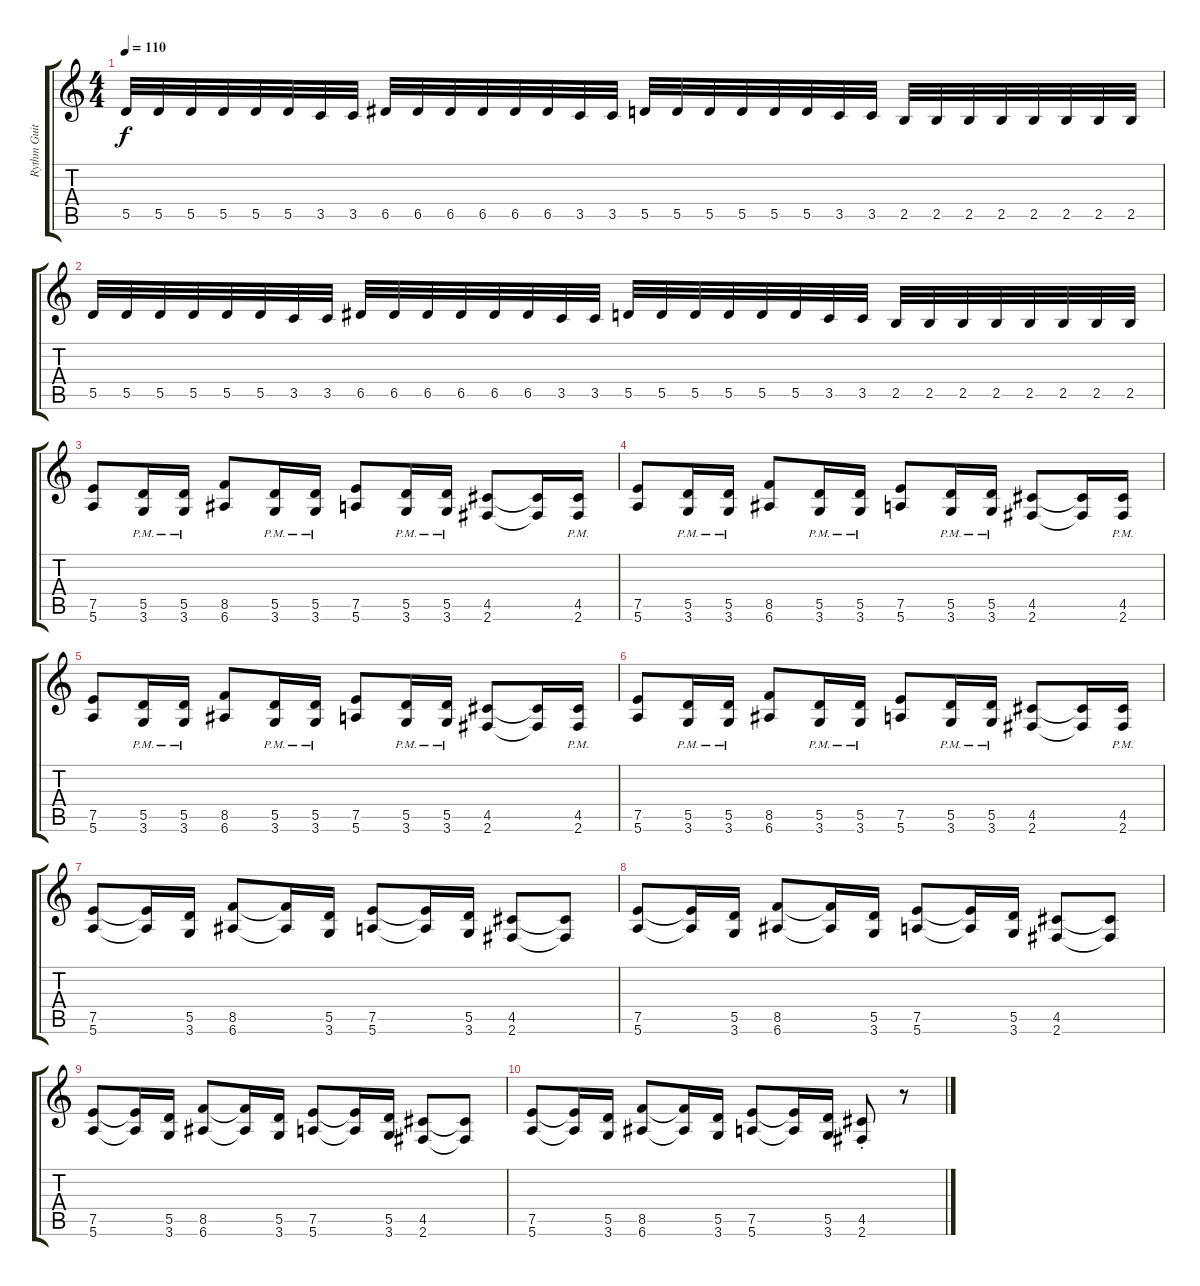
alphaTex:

\track ("Rythm Guitar (Right)" "Rythm Guit") {instrument distortionguitar}
\staff {score tabs}
\tuning (E4 B3 G3 D3 A2 E2) {hide}
\ts (4 4)
\tempo 110
\clef g2
\ks c
5.5.32{dy f} 5.5.32 5.5.32 5.5.32 5.5.32 5.5.32 3.5.32 3.5.32 6.5.32 6.5.32 6.5.32 6.5.32 6.5.32 6.5.32 3.5.32 3.5.32 5.5.32 5.5.32 5.5.32 5.5.32 5.5.32 5.5.32 3.5.32 3.5.32 2.5.32 2.5.32 2.5.32 2.5.32 2.5.32 2.5.32 2.5.32 2.5.32 |
5.5.32 5.5.32 5.5.32 5.5.32 5.5.32 5.5.32 3.5.32 3.5.32 6.5.32 6.5.32 6.5.32 6.5.32 6.5.32 6.5.32 3.5.32 3.5.32 5.5.32 5.5.32 5.5.32 5.5.32 5.5.32 5.5.32 3.5.32 3.5.32 2.5.32 2.5.32 2.5.32 2.5.32 2.5.32 2.5.32 2.5.32 2.5.32 |
(7.5 5.6).8 (5.5{pm} 3.6).16 (5.5{pm} 3.6).16 (8.5 6.6).8 (5.5{pm} 3.6{pm}).16 (5.5{pm} 3.6{pm}).16 (7.5 5.6).8 (5.5{pm} 3.6{pm}).16 (5.5{pm} 3.6{pm}).16 (4.5 2.6).8 (4.5{t} 2.6{t}).16 (4.5{pm} 2.6{pm}).16 |
(7.5 5.6).8 (5.5{pm} 3.6).16 (5.5{pm} 3.6).16 (8.5 6.6).8 (5.5{pm} 3.6{pm}).16 (5.5{pm} 3.6{pm}).16 (7.5 5.6).8 (5.5{pm} 3.6{pm}).16 (5.5{pm} 3.6{pm}).16 (4.5 2.6).8 (4.5{t} 2.6{t}).16 (4.5{pm} 2.6{pm}).16 |
(7.5 5.6).8 (5.5{pm} 3.6).16 (5.5{pm} 3.6).16 (8.5 6.6).8 (5.5{pm} 3.6{pm}).16 (5.5{pm} 3.6{pm}).16 (7.5 5.6).8 (5.5{pm} 3.6{pm}).16 (5.5{pm} 3.6{pm}).16 (4.5 2.6).8 (4.5{t} 2.6{t}).16 (4.5{pm} 2.6{pm}).16 |
(7.5 5.6).8 (5.5{pm} 3.6).16 (5.5{pm} 3.6).16 (8.5 6.6).8 (5.5{pm} 3.6{pm}).16 (5.5{pm} 3.6{pm}).16 (7.5 5.6).8 (5.5{pm} 3.6{pm}).16 (5.5{pm} 3.6{pm}).16 (4.5 2.6).8 (4.5{t} 2.6{t}).16 (4.5{pm} 2.6{pm}).16 |
(7.5 5.6).8 (7.5{t} 5.6{t}).16 (5.5 3.6).16 (8.5 6.6).8 (8.5{t} 6.6{t}).16 (5.5 3.6).16 (7.5 5.6).8 (7.5{t} 5.6{t}).16 (5.5 3.6).16 (4.5 2.6).8 (4.5{t} 2.6{t}).8 |
(7.5 5.6).8 (7.5{t} 5.6{t}).16 (5.5 3.6).16 (8.5 6.6).8 (8.5{t} 6.6{t}).16 (5.5 3.6).16 (7.5 5.6).8 (7.5{t} 5.6{t}).16 (5.5 3.6).16 (4.5 2.6).8 (4.5{t} 2.6{t}).8 |
(7.5 5.6).8 (7.5{t} 5.6{t}).16 (5.5 3.6).16 (8.5 6.6).8 (8.5{t} 6.6{t}).16 (5.5 3.6).16 (7.5 5.6).8 (7.5{t} 5.6{t}).16 (5.5 3.6).16 (4.5 2.6).8 (4.5{t} 2.6{t}).8 |
(7.5 5.6).8 (7.5{t} 5.6{t}).16 (5.5 3.6).16 (8.5 6.6).8 (8.5{t} 6.6{t}).16 (5.5 3.6).16 (7.5 5.6).8 (7.5{t} 5.6{t}).16 (5.5 3.6).16 (4.5{st} 2.6{st}).8 r.8
